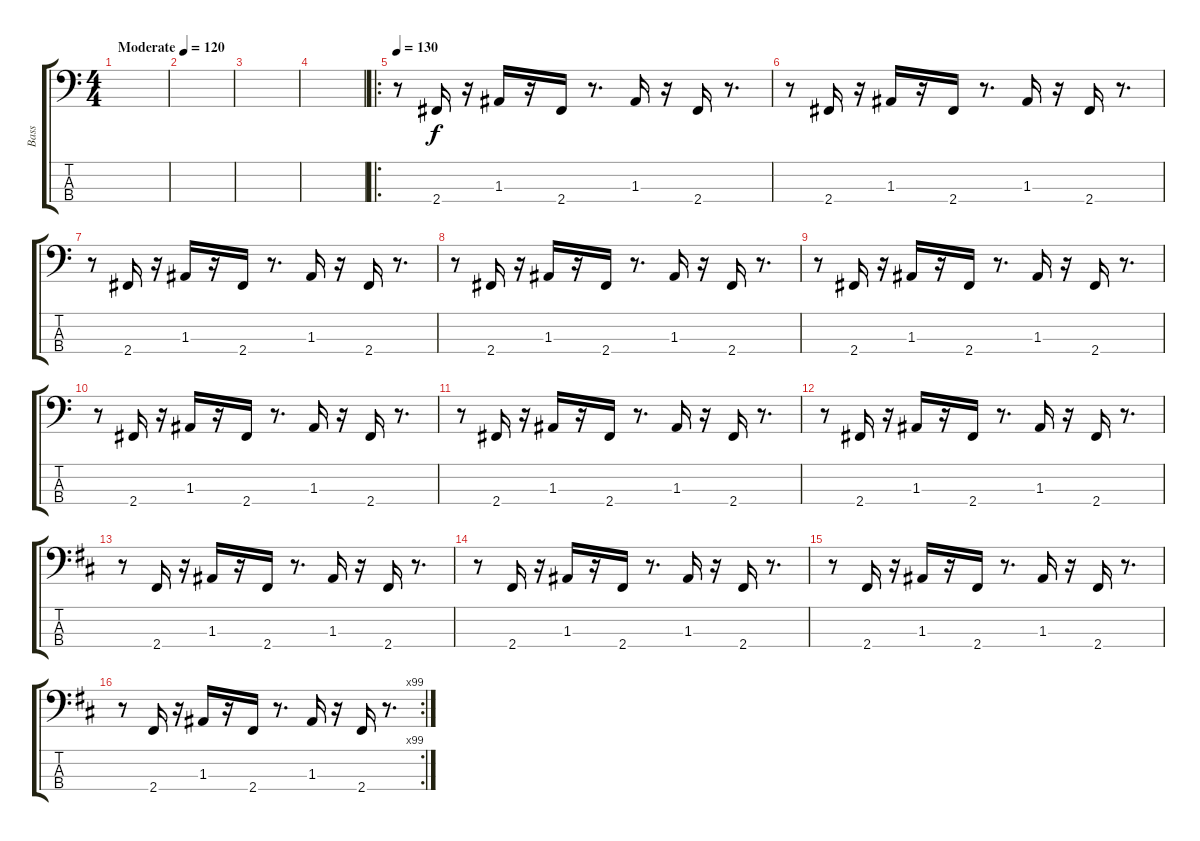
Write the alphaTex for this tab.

\track ("Bass" "Bass") {instrument electricbassfinger}
\staff {score tabs}
\tuning (G2 D2 A1 E1) {hide}
\ts (4 4)
\tempo (120 "Moderate")
\clef f4
\ks c
|
|
|
|
\ro
\tempo 130
r.8 2.4.16 r.16 1.3.16 r.16 2.4.16 r.8{d} 1.3.16 r.16 2.4.16 r.8{d} |
r.8 2.4.16 r.16 1.3.16 r.16 2.4.16 r.8{d} 1.3.16 r.16 2.4.16 r.8{d} |
r.8 2.4.16 r.16 1.3.16 r.16 2.4.16 r.8{d} 1.3.16 r.16 2.4.16 r.8{d} |
r.8 2.4.16 r.16 1.3.16 r.16 2.4.16 r.8{d} 1.3.16 r.16 2.4.16 r.8{d} |
r.8 2.4.16 r.16 1.3.16 r.16 2.4.16 r.8{d} 1.3.16 r.16 2.4.16 r.8{d} |
r.8 2.4.16 r.16 1.3.16 r.16 2.4.16 r.8{d} 1.3.16 r.16 2.4.16 r.8{d} |
r.8 2.4.16 r.16 1.3.16 r.16 2.4.16 r.8{d} 1.3.16 r.16 2.4.16 r.8{d} |
r.8 2.4.16 r.16 1.3.16 r.16 2.4.16 r.8{d} 1.3.16 r.16 2.4.16 r.8{d} |
\ks bminor
r.8 2.4.16 r.16 1.3.16 r.16 2.4.16 r.8{d} 1.3.16 r.16 2.4.16 r.8{d} |
r.8 2.4.16 r.16 1.3.16 r.16 2.4.16 r.8{d} 1.3.16 r.16 2.4.16 r.8{d} |
r.8 2.4.16 r.16 1.3.16 r.16 2.4.16 r.8{d} 1.3.16 r.16 2.4.16 r.8{d} |
\rc 99
r.8 2.4.16 r.16 1.3.16 r.16 2.4.16 r.8{d} 1.3.16 r.16 2.4.16 r.8{d}
